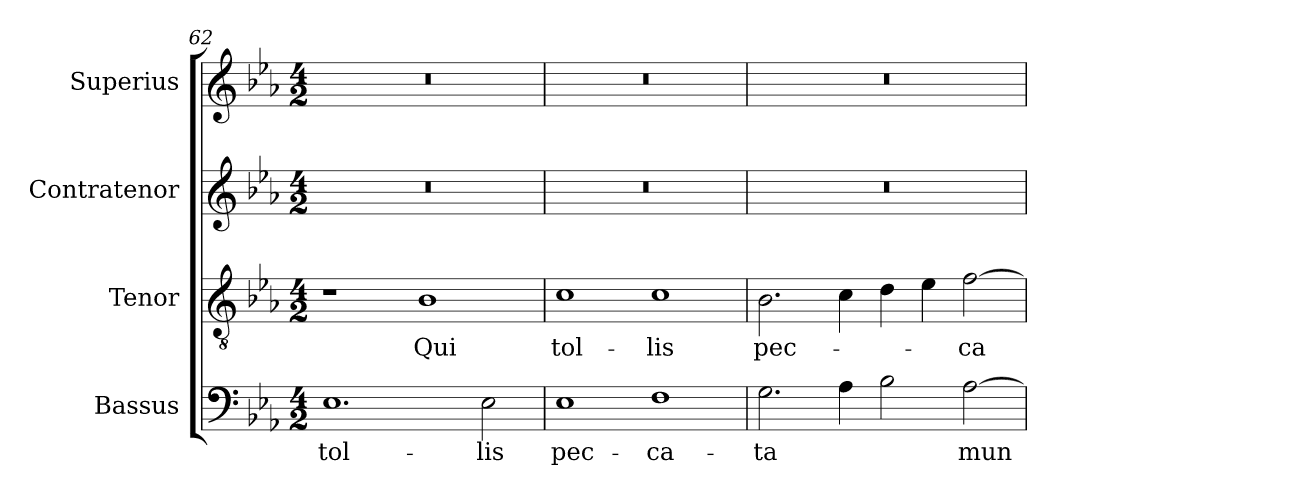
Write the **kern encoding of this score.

**kern	**text	**kern	**text	**kern	**kern
*part4	*part4	*part3	*part3	*part2	*part1
*staff4	*staff4	*staff3	*staff3	*staff2	*staff1
*I"Bassus	*	*I"Tenor	*	*I"Contratenor	*I"Superius
*I'B.	*	*I'T.	*	*	*
*clefF4	*	*clefGv2	*	*clefG2	*clefG2
*	*	*ITrd7c12	*	*ITrd7c12	*
*k[b-e-a-]	*	*k[b-e-a-]	*	*k[b-e-a-]	*k[b-e-a-]
*E-:	*	*E-:	*	*E-:	*E-:
*M4/2	*	*M4/2	*	*M4/2	*M4/2
=62	=62	=62	=62	=62	=62
!	!LO:LY:b:color=#000000	!	!	!LO:N:vis=1	!LO:N:vis=1
1.E-i	tol-	1r	.	0r	0r
!	!	!	!LO:LY:b:color=#000000	!	!
.	.	1BB-i	Qui	.	.
!	!LO:LY:b:color=#000000	!	!	!	!
2E-i\	-lis	.	.	.	.
=63	=63	=63	=63	=63	=63
!	!LO:LY:b:color=#000000	!	!	!	!
!	!	!	!LO:LY:b:color=#000000	!LO:N:vis=1	!LO:N:vis=1
1E-i	pec-	1Ci	tol-	0r	0r
!	!LO:LY:b:color=#000000	!	!	!	!
!	!	!	!LO:LY:b:color=#000000	!	!
1Fi	-ca-	1Ci	-lis	.	.
=64	=64	=64	=64	=64	=64
!	!LO:LY:b:color=#000000	!	!	!	!
!	!	!	!LO:LY:b:color=#000000	!LO:N:vis=1	!LO:N:vis=1
2.Gi\	-ta	2.BB-i\	pec-	0r	0r
4A-i\	.	4Ci\	.	.	.
2B-i\	.	4Di\	.	.	.
.	.	4E-i\	.	.	.
!	!LO:LY:b:color=#000000	!	!	!	!
!	!	!	!LO:LY:b:color=#000000	!	!
[>2A-i\	mun-	[>2Fi\	-ca-	.	.
=	=	=	=	=	=
*-	*-	*-	*-	*-	*-
